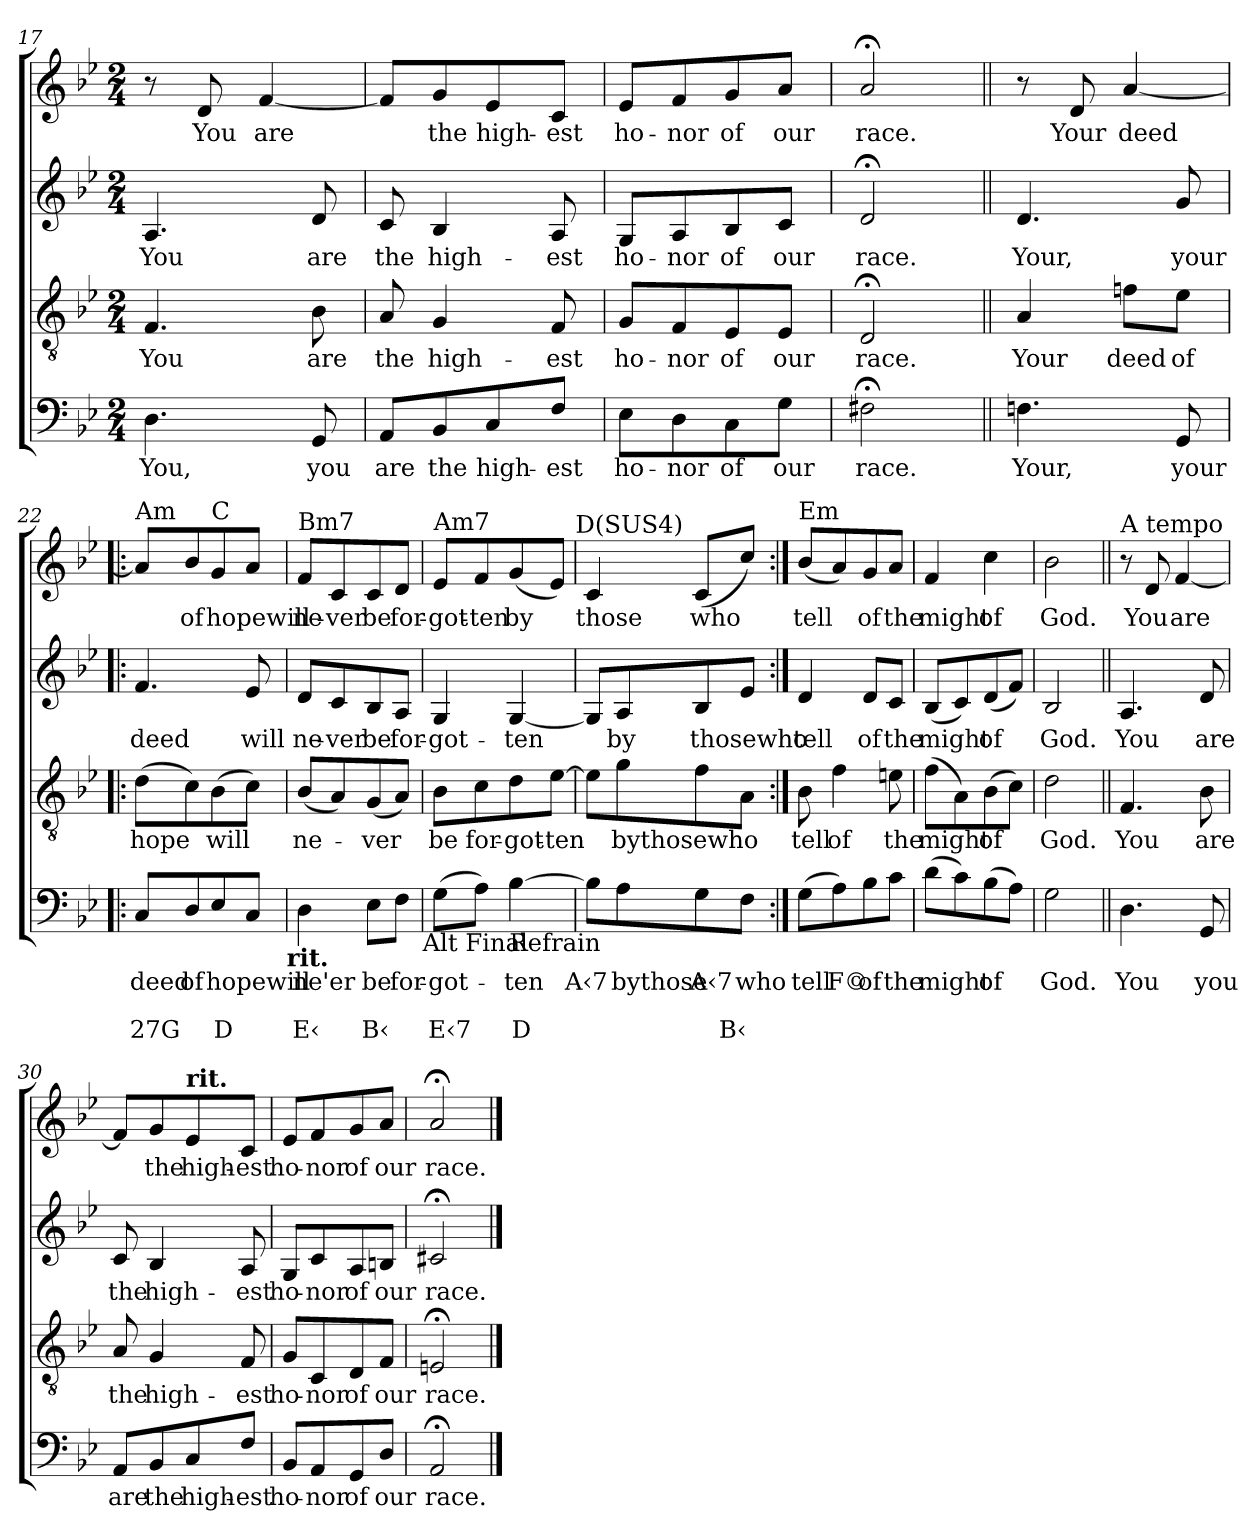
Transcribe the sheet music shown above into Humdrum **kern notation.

**kern	**text	**text	**text	**kern	**text	**kern	**text	**kern	**text
*part4	*part4	*part4	*part4	*part3	*part3	*part2	*part2	*part1	*part1
*staff4	*staff4	*staff4	*staff4	*staff3	*staff3	*staff2	*staff2	*staff1	*staff1
!!LO:PB:g=z
*clefF4	*	*	*	*clefGv2	*	*clefG2	*	*clefG2	*
*k[b-e-]	*	*	*	*k[b-e-]	*	*k[b-e-]	*	*k[b-e-]	*
*B-:	*	*	*	*B-:	*	*B-:	*	*B-:	*
*M2/4	*	*	*	*M2/4	*	*M2/4	*	*M2/4	*
=17	=17	=17	=17	=17	=17	=17	=17	=17	=17
!	!LO:LY:b	!	!	!	!LO:LY:b	!	!LO:LY:b	!	!
4.D\	You,	.	.	4.F/	You	4.A/	You	8r	.
!	!	!	!	!	!	!	!	!	!LO:LY:b
.	.	.	.	.	.	.	.	8d/	You
!	!	!	!	!	!	!	!	!	!LO:LY:b
.	.	.	.	.	.	.	.	[<4f/	are
!	!LO:LY:b	!	!	!	!LO:LY:b	!	!LO:LY:b	!	!
8GG/	you	.	.	8B-\	are	8d/	are	.	.
=18	=18	=18	=18	=18	=18	=18	=18	=18	=18
!	!LO:LY:b	!	!	!	!LO:LY:b	!	!LO:LY:b	!	!
8AA/L	are	.	.	8A/	the	8c/	the	8f/L]	.
!	!LO:LY:b	!	!	!	!LO:LY:b	!	!LO:LY:b	!	!LO:LY:b
8BB-/	the	.	.	4G/	high-	4B-/	high-	8g/	the
!	!LO:LY:b	!	!	!	!	!	!	!	!LO:LY:b
8C/	high-	.	.	.	.	.	.	8e-/	high-
!	!LO:LY:b	!	!	!	!LO:LY:b	!	!LO:LY:b	!	!LO:LY:b
8F/J	-est	.	.	8F/	-est	8A/	-est	8c/J	-est
=19	=19	=19	=19	=19	=19	=19	=19	=19	=19
!	!LO:LY:b	!	!	!	!LO:LY:b	!	!LO:LY:b	!	!LO:LY:b
8E-\L	ho-	.	.	8G/L	ho-	8G/L	ho-	8e-/L	ho-
!	!LO:LY:b	!	!	!	!LO:LY:b	!	!LO:LY:b	!	!LO:LY:b
8D\	-nor	.	.	8F/	-nor	8A/	-nor	8f/	-nor
!	!LO:LY:b	!	!	!	!LO:LY:b	!	!LO:LY:b	!	!LO:LY:b
8C\	of	.	.	8E-/	of	8B-/	of	8g/	of
!	!LO:LY:b	!	!	!	!LO:LY:b	!	!LO:LY:b	!	!LO:LY:b
8G\J	our	.	.	8E-/J	our	8c/J	our	8a/J	our
=20	=20	=20	=20	=20	=20	=20	=20	=20	=20
!	!LO:LY:b	!	!	!	!LO:LY:b	!	!LO:LY:b	!	!LO:LY:b
2F#X;<\	race.	.	.	2D;/	race.	2d;/	race.	2a;/	race.
=21||	=21||	=21||	=21||	=21||	=21||	=21||	=21||	=21||	=21||
!	!LO:LY:b	!	!	!	!LO:LY:b	!	!LO:LY:b	!	!
4.Fn\	Your,	.	.	4A/	Your	4.d/	Your,	8r	.
!	!	!	!	!	!	!	!	!	!LO:LY:b
.	.	.	.	.	.	.	.	8d/	Your
!	!	!	!	!	!LO:LY:b	!	!	!	!LO:LY:b
.	.	.	.	8fn\L	deed	.	.	[<4a/	deed
!	!LO:LY:b	!	!	!	!LO:LY:b	!	!LO:LY:b	!	!
8GG/	your	.	.	8e-\J	of	8g/	your	.	.
!!LO:LB:g=z
=22!|:	=22!|:	=22!|:	=22!|:	=22!|:	=22!|:	=22!|:	=22!|:	=22!|:	=22!|:
!	!	!	!	!	!	!	!	!LO:TX:a:t=Am	!
!	!LO:LY:b	!	!LO:LY:b	!	!LO:LY:b	!	!LO:LY:b	!	!
8C/L	deed	.	27G	(>8d\L	hope	4.f/	deed	8a/L]	.
!	!LO:LY:b	!	!	!	!	!	!	!	!LO:LY:b
8D/	of	.	.	8c\)	.	.	.	8b-/	of
!	!	!	!	!	!	!	!	!LO:TX:a:t=C	!
!	!LO:LY:b	!	!LO:LY:b	!	!LO:LY:b	!	!	!	!LO:LY:b
8E-/	hopewill	.	D	(>8B-\	will	.	.	8g/	hopewill
!	!	!	!	!	!	!	!LO:LY:b	!	!
8C/J	.	.	.	8c\J)	.	8e-/	will	8a/J	.
!LO:TX:b:B:t=rit.	!	!	!	!	!	!	!	!	!
=23	=23	=23	=23	=23	=23	=23	=23	=23	=23
!	!	!	!	!	!	!	!	!LO:TX:a:t=Bm7	!
!	!LO:LY:b	!	!LO:LY:b	!	!LO:LY:b	!	!LO:LY:b	!	!LO:LY:b
4D\	ne'er	.	E‹	(<8B-/L	ne-	8d/L	ne-	8f/L	ne-
!	!	!	!	!	!	!	!LO:LY:b	!	!LO:LY:b
.	.	.	.	8A/)	.	8c/	-ver	8c/	-ver
!	!LO:LY:b	!	!LO:LY:b	!	!LO:LY:b	!	!LO:LY:b	!	!LO:LY:b
8E-\L	be	.	B‹	(<8G/	-ver	8B-/	be	8c/	be
!	!LO:LY:b	!	!	!	!	!	!LO:LY:b	!	!LO:LY:b
8F\J	for-	.	.	8A/J)	.	8A/J	for-	8d/J	for-
!LO:TX:b:t=Alt Final	!	!	!	!	!	!	!	!	!
=24	=24	=24	=24	=24	=24	=24	=24	=24	=24
!	!	!	!	!	!	!	!	!LO:TX:a:t=Am7	!
!	!LO:LY:b	!	!LO:LY:b	!	!LO:LY:b	!	!LO:LY:b	!	!LO:LY:b
(>8G\L	-got-	.	E‹7	8B-\L	be	4G/	-got-	8e-/L	-got-
!	!	!	!	!	!LO:LY:b	!	!	!	!LO:LY:b
8A\J)	.	.	.	8c\	for-	.	.	8f/	-ten
!LO:TX:b:t=Refrain	!	!	!	!	!	!	!	!	!
!	!LO:LY:b	!	!LO:LY:b	!	!LO:LY:b	!	!LO:LY:b	!	!LO:LY:b
[>4B-\	-ten	.	D	8d\	-got-	[<4G/	-ten	(<8g/	by
!	!	!	!	!	!LO:LY:b	!	!	!	!
.	.	.	.	[>8e-\J	-ten	.	.	8e-/J)	.
!	!	!	!	!	!	!	!	!LO:TX:a:t=D(SUS4)	!
=25	=25	=25	=25	=25	=25	=25	=25	=25	=25
!	!LO:LY:b:rj	!	!	!	!	!	!	!	!LO:LY:b
8B-\L]	A‹7	.	.	8e-\L]	.	8G/L]	.	4c/	those
!	!LO:LY:b	!	!	!	!LO:LY:b	!	!LO:LY:b	!	!
8A\	bythose	.	.	8g\	bythosewho	8A/	by	.	.
!	!LO:LY:b:rj	!	!	!	!	!	!LO:LY:b	!	!LO:LY:b
8G\	A‹7	.	.	8f\	.	8B-/	thosewho	(<8c/L	who
!	!LO:LY:b	!	!LO:LY:b	!	!	!	!	!	!
8F\J	who	.	B‹	8A\J	.	8e-/J	.	8cc/J)	.
=26:|!	=26:|!	=26:|!	=26:|!	=26:|!	=26:|!	=26:|!	=26:|!	=26:|!	=26:|!
!	!	!	!	!	!	!	!	!LO:TX:a:t=Em	!
!	!LO:LY:b	!	!	!	!LO:LY:b	!	!LO:LY:b	!	!LO:LY:b
(>8G\L	tell	.	.	8B-\	tell	4d/	tell	(<8b-/L	tell
!	!LO:LY:b	!	!	!	!LO:LY:b	!	!	!	!
8A\)	F©	.	.	4f\	of	.	.	8a/)	.
!	!LO:LY:b	!	!	!	!	!	!LO:LY:b	!	!LO:LY:b
8B-\	of	.	.	.	.	8d/L	of	8g/	of
!	!LO:LY:b	!	!	!	!LO:LY:b	!	!LO:LY:b	!	!LO:LY:b
8c\J	the	.	.	8en\	the	8c/J	the	8a/J	the
!!LO:LB:g=z
=27	=27	=27	=27	=27	=27	=27	=27	=27	=27
!	!LO:LY:b	!	!	!	!LO:LY:b	!	!LO:LY:b	!	!LO:LY:b
(>8d\L	might	.	.	(>8f\L	might	(<8B-/L	might	4f/	might
8c\)	.	.	.	8A\)	.	8c/)	.	.	.
!	!LO:LY:b	!	!	!	!LO:LY:b	!	!LO:LY:b	!	!LO:LY:b
(>8B-\	of	.	.	(>8B-\	of	(<8d/	of	4cc\	of
8A\J)	.	.	.	8c\J)	.	8f/J)	.	.	.
=28	=28	=28	=28	=28	=28	=28	=28	=28	=28
!	!LO:LY:b	!	!	!	!LO:LY:b	!	!LO:LY:b	!	!LO:LY:b
2G\	God.	.	.	2d\	God.	2B-/	God.	2b-\	God.
=29||	=29||	=29||	=29||	=29||	=29||	=29||	=29||	=29||	=29||
*	*	*	*	*	*	*	*	*MM48	*
!	!	!	!	!	!	!	!	!LO:TX:a:t=A tempo	!
!	!LO:LY:b	!	!	!	!LO:LY:b	!	!LO:LY:b	!	!
4.D\	You	.	.	4.F/	You	4.A/	You	8r	.
!	!	!	!	!	!	!	!	!	!LO:LY:b
.	.	.	.	.	.	.	.	8d/	You
!	!	!	!	!	!	!	!	!	!LO:LY:b
.	.	.	.	.	.	.	.	[<4f/	are
!	!LO:LY:b	!	!	!	!LO:LY:b	!	!LO:LY:b	!	!
8GG/	you	.	.	8B-\	are	8d/	are	.	.
=30	=30	=30	=30	=30	=30	=30	=30	=30	=30
!	!LO:LY:b	!	!	!	!LO:LY:b	!	!LO:LY:b	!	!
8AA/L	are	.	.	8A/	the	8c/	the	8f/L]	.
!	!LO:LY:b	!	!	!	!LO:LY:b	!	!LO:LY:b	!	!LO:LY:b
8BB-/	the	.	.	4G/	high-	4B-/	high-	8g/	the
!	!	!	!	!	!	!	!	!LO:TX:a:B:t=rit.	!
!	!LO:LY:b	!	!	!	!	!	!	!	!LO:LY:b
8C/	high-	.	.	.	.	.	.	8e-/	high-
!	!LO:LY:b	!	!	!	!LO:LY:b	!	!LO:LY:b	!	!LO:LY:b
8F/J	-est	.	.	8F/	-est	8A/	-est	8c/J	-est
=31	=31	=31	=31	=31	=31	=31	=31	=31	=31
!	!LO:LY:b	!	!	!	!LO:LY:b	!	!LO:LY:b	!	!LO:LY:b
8BB-/L	ho-	.	.	8G/L	ho-	8G/L	ho-	8e-/L	ho-
!	!LO:LY:b	!	!	!	!LO:LY:b	!	!LO:LY:b	!	!LO:LY:b
8AA/	-nor	.	.	8C/	-nor	8c/	-nor	8f/	-nor
!	!LO:LY:b	!	!	!	!LO:LY:b	!	!LO:LY:b	!	!LO:LY:b
8GG/	of	.	.	8D/	of	8A/	of	8g/	of
!	!LO:LY:b	!	!	!	!LO:LY:b	!	!LO:LY:b	!	!LO:LY:b
8D/J	our	.	.	8F/J	our	8Bn/J	our	8a/J	our
=32	=32	=32	=32	=32	=32	=32	=32	=32	=32
!	!LO:LY:b	!	!	!	!LO:LY:b	!	!LO:LY:b	!	!LO:LY:b
2AA;/	race.	.	.	2En;/	race.	2c#X;/	race.	2a;/	race.
==	==	==	==	==	==	==	==	==	==
*-	*-	*-	*-	*-	*-	*-	*-	*-	*-
